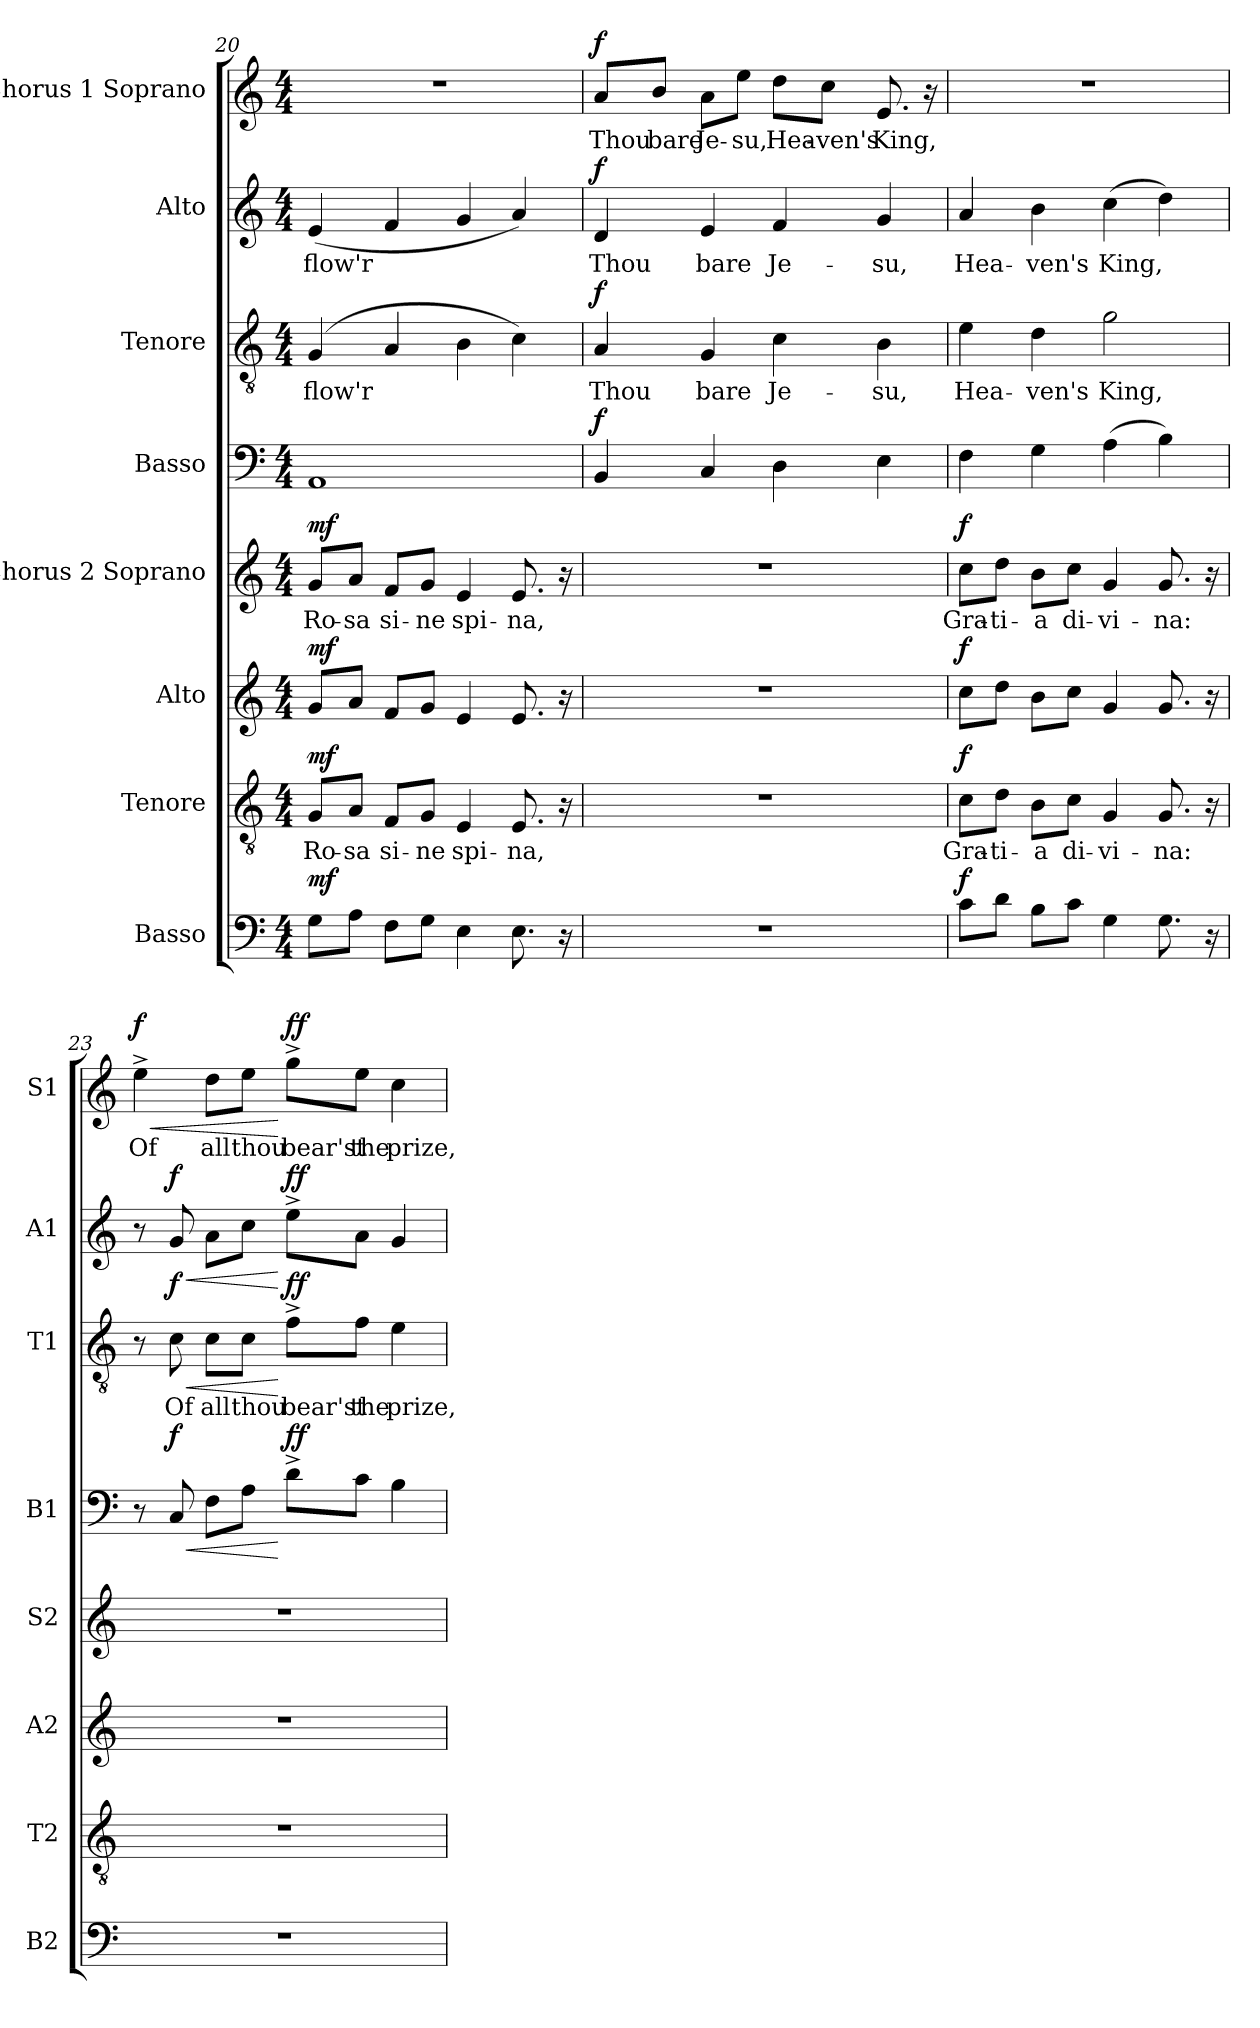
**kern	**dynam	**kern	**text	**dynam	**kern	**dynam	**kern	**text	**dynam	**kern	**dynam	**kern	**text	**dynam	**kern	**text	**dynam	**kern	**text	**dynam
*part8	*part8	*part7	*part7	*part7	*part6	*part6	*part5	*part5	*part5	*part4	*part4	*part3	*part3	*part3	*part2	*part2	*part2	*part1	*part1	*part1
*staff8	*staff8	*staff7	*staff7	*staff7	*staff6	*staff6	*staff5	*staff5	*staff5	*staff4	*staff4	*staff3	*staff3	*staff3	*staff2	*staff2	*staff2	*staff1	*staff1	*staff1
*I"Basso	*	*I"Tenore	*	*	*I"Alto	*	*I"Chorus 2 Soprano	*	*	*I"Basso	*	*I"Tenore	*	*	*I"Alto	*	*	*I"Chorus 1 Soprano	*	*
*I'B2	*	*I'T2	*	*	*I'A2	*	*I'S2	*	*	*I'B1	*	*I'T1	*	*	*I'A1	*	*	*I'S1	*	*
*clefF4	*	*clefGv2	*	*	*clefG2	*	*clefG2	*	*	*clefF4	*	*clefGv2	*	*	*clefG2	*	*	*clefG2	*	*
*k[]	*	*k[]	*	*	*k[]	*	*k[]	*	*	*k[]	*	*k[]	*	*	*k[]	*	*	*k[]	*	*
*M4/4	*	*M4/4	*	*	*M4/4	*	*M4/4	*	*	*M4/4	*	*M4/4	*	*	*M4/4	*	*	*M4/4	*	*
=20	=20	=20	=20	=20	=20	=20	=20	=20	=20	=20	=20	=20	=20	=20	=20	=20	=20	=20	=20	=20
!	!LO:DY:a	!	!LO:LY:b	!LO:DY:a	!	!LO:DY:a	!	!LO:LY:b	!LO:DY:a	!	!	!	!LO:LY:b	!	!	!LO:LY:b	!	!	!	!
8G\L	mf	8G/L	Ro-	mf	8g/L	mf	8g/L	Ro-	mf	1AA	.	(4G/	-flow'r	.	(4e/	-flow'r	.	1r	.	.
!	!	!	!LO:LY:b	!	!	!	!	!LO:LY:b	!	!	!	!	!	!	!	!	!	!	!	!
8A\J	.	8A/J	-sa	.	8a/J	.	8a/J	-sa	.	.	.	.	.	.	.	.	.	.	.	.
!	!	!	!LO:LY:b	!	!	!	!	!LO:LY:b	!	!	!	!	!	!	!	!	!	!	!	!
8F\L	.	8F/L	si-	.	8f/L	.	8f/L	si-	.	.	.	4A/	.	.	4f/	.	.	.	.	.
!	!	!	!LO:LY:b	!	!	!	!	!LO:LY:b	!	!	!	!	!	!	!	!	!	!	!	!
8G\J	.	8G/J	-ne	.	8g/J	.	8g/J	-ne	.	.	.	.	.	.	.	.	.	.	.	.
!	!	!	!LO:LY:b	!	!	!	!	!LO:LY:b	!	!	!	!	!	!	!	!	!	!	!	!
4E\	.	4E/	spi-	.	4e/	.	4e/	spi-	.	.	.	4B\	.	.	4g/	.	.	.	.	.
!	!	!	!LO:LY:b	!	!	!	!	!LO:LY:b	!	!	!	!	!	!	!	!	!	!	!	!
8.E\	.	8.E/	-na,	.	8.e/	.	8.e/	-na,	.	.	.	4c\)	.	.	4a/)	.	.	.	.	.
16r	.	16r	.	.	16r	.	16r	.	.	.	.	.	.	.	.	.	.	.	.	.
=21	=21	=21	=21	=21	=21	=21	=21	=21	=21	=21	=21	=21	=21	=21	=21	=21	=21	=21	=21	=21
!	!	!	!	!	!	!	!	!	!	!	!LO:DY:a	!	!LO:LY:b	!LO:DY:a	!	!LO:LY:b	!LO:DY:a	!	!LO:LY:b	!LO:DY:a
1r	.	1r	.	.	1r	.	1r	.	.	4BB/	f	4A/	Thou	f	4d/	Thou	f	8a/L	Thou	f
!	!	!	!	!	!	!	!	!	!	!	!	!	!	!	!	!	!	!	!LO:LY:b	!
.	.	.	.	.	.	.	.	.	.	.	.	.	.	.	.	.	.	8b/J	bare	.
!	!	!	!	!	!	!	!	!	!	!	!	!	!LO:LY:b	!	!	!LO:LY:b	!	!	!LO:LY:b	!
.	.	.	.	.	.	.	.	.	.	4C/	.	4G/	bare	.	4e/	bare	.	8a\L	Je-	.
!	!	!	!	!	!	!	!	!	!	!	!	!	!	!	!	!	!	!	!LO:LY:b	!
.	.	.	.	.	.	.	.	.	.	.	.	.	.	.	.	.	.	8ee\J	-su,	.
!	!	!	!	!	!	!	!	!	!	!	!	!	!LO:LY:b	!	!	!LO:LY:b	!	!	!LO:LY:b	!
.	.	.	.	.	.	.	.	.	.	4D\	.	4c\	Je-	.	4f/	Je-	.	8dd\L	Hea-	.
!	!	!	!	!	!	!	!	!	!	!	!	!	!	!	!	!	!	!	!LO:LY:b	!
.	.	.	.	.	.	.	.	.	.	.	.	.	.	.	.	.	.	8cc\J	-ven's	.
!	!	!	!	!	!	!	!	!	!	!	!	!	!LO:LY:b	!	!	!LO:LY:b	!	!	!LO:LY:b	!
.	.	.	.	.	.	.	.	.	.	4E\	.	4B\	-su,	.	4g/	-su,	.	8.e/	King,	.
.	.	.	.	.	.	.	.	.	.	.	.	.	.	.	.	.	.	16r	.	.
=22	=22	=22	=22	=22	=22	=22	=22	=22	=22	=22	=22	=22	=22	=22	=22	=22	=22	=22	=22	=22
!	!LO:DY:a	!	!LO:LY:b	!LO:DY:a	!	!LO:DY:a	!	!LO:LY:b	!LO:DY:a	!	!	!	!LO:LY:b	!	!	!LO:LY:b	!	!	!	!
8c\L	f	8c\L	Gra-	f	8cc\L	f	8cc\L	Gra-	f	4F\	.	4e\	Hea-	.	4a/	Hea-	.	1r	.	.
!	!	!	!LO:LY:b	!	!	!	!	!LO:LY:b	!	!	!	!	!	!	!	!	!	!	!	!
8d\J	.	8d\J	-ti-	.	8dd\J	.	8dd\J	-ti-	.	.	.	.	.	.	.	.	.	.	.	.
!	!	!	!LO:LY:b	!	!	!	!	!LO:LY:b	!	!	!	!	!LO:LY:b	!	!	!LO:LY:b	!	!	!	!
8B\L	.	8B\L	-a	.	8b\L	.	8b\L	-a	.	4G\	.	4d\	-ven's	.	4b\	-ven's	.	.	.	.
!	!	!	!LO:LY:b	!	!	!	!	!LO:LY:b	!	!	!	!	!	!	!	!	!	!	!	!
8c\J	.	8c\J	di-	.	8cc\J	.	8cc\J	di-	.	.	.	.	.	.	.	.	.	.	.	.
!	!	!	!LO:LY:b	!	!	!	!	!LO:LY:b	!	!	!	!	!LO:LY:b	!	!	!LO:LY:b	!	!	!	!
4G\	.	4G/	-vi-	.	4g/	.	4g/	-vi-	.	(4A\	.	2g\	King,	.	(4cc\	King,	.	.	.	.
!	!	!	!LO:LY:b	!	!	!	!	!LO:LY:b	!	!	!	!	!	!	!	!	!	!	!	!
8.G\	.	8.G/	-na:	.	8.g/	.	8.g/	-na:	.	4B\)	.	.	.	.	4dd\)	.	.	.	.	.
16r	.	16r	.	.	16r	.	16r	.	.	.	.	.	.	.	.	.	.	.	.	.
!!LO:PB:g=z
=23	=23	=23	=23	=23	=23	=23	=23	=23	=23	=23	=23	=23	=23	=23	=23	=23	=23	=23	=23	=23
!	!	!	!	!	!	!	!	!	!	!	!	!	!	!	!	!	!	!	!LO:LY:b	!LO:HP:b
!	!	!	!	!	!	!	!	!	!	!	!	!	!	!	!	!	!	!	!	!LO:DY:n=1:a
1r	.	1r	.	.	1r	.	1r	.	.	8r	.	8r	.	.	8r	.	.	4ee^\	Of	< f
!	!	!	!	!	!	!	!	!	!	!	!LO:HP:b	!	!LO:LY:b	!LO:HP:b	!	!	!LO:HP:b	!	!	!
!	!	!	!	!	!	!	!	!	!	!	!LO:DY:n=1:a	!	!	!LO:DY:n=1:a	!	!	!LO:DY:n=1:a	!	!	!
.	.	.	.	.	.	.	.	.	.	8C/	< f	8c\	Of	< f	8g/	.	< f	.	.	.
!	!	!	!	!	!	!	!	!	!	!	!	!	!LO:LY:b	!	!	!	!	!	!LO:LY:b	!
.	.	.	.	.	.	.	.	.	.	8F\L	.	8c\L	all	.	8a\L	.	.	8dd\L	all	.
!	!	!	!	!	!	!	!	!	!	!	!	!	!LO:LY:b	!	!	!	!	!	!LO:LY:b	!
.	.	.	.	.	.	.	.	.	.	8A\J	.	8c\J	thou	.	8cc\J	.	.	8ee\J	thou	.
!	!	!	!	!	!	!	!	!	!	!	!LO:DY:n=2:a	!	!LO:LY:b	!LO:DY:n=2:a	!	!	!LO:DY:n=2:a	!	!LO:LY:b	!LO:DY:n=2:a
.	.	.	.	.	.	.	.	.	.	8d^\L	[ ff	8f^\L	bear'st	[ ff	8ee^\L	.	[ ff	8gg^\L	bear'st	[ ff
!	!	!	!	!	!	!	!	!	!	!	!	!	!LO:LY:b	!	!	!	!	!	!LO:LY:b	!
.	.	.	.	.	.	.	.	.	.	8c\J	.	8f\J	the	.	8a\J	.	.	8ee\J	the	.
!	!	!	!	!	!	!	!	!	!	!	!	!	!LO:LY:b	!	!	!	!	!	!LO:LY:b	!
.	.	.	.	.	.	.	.	.	.	4B\	.	4e\	prize,	.	4g/	.	.	4cc\	prize,	.
=	=	=	=	=	=	=	=	=	=	=	=	=	=	=	=	=	=	=	=	=
*-	*-	*-	*-	*-	*-	*-	*-	*-	*-	*-	*-	*-	*-	*-	*-	*-	*-	*-	*-	*-
